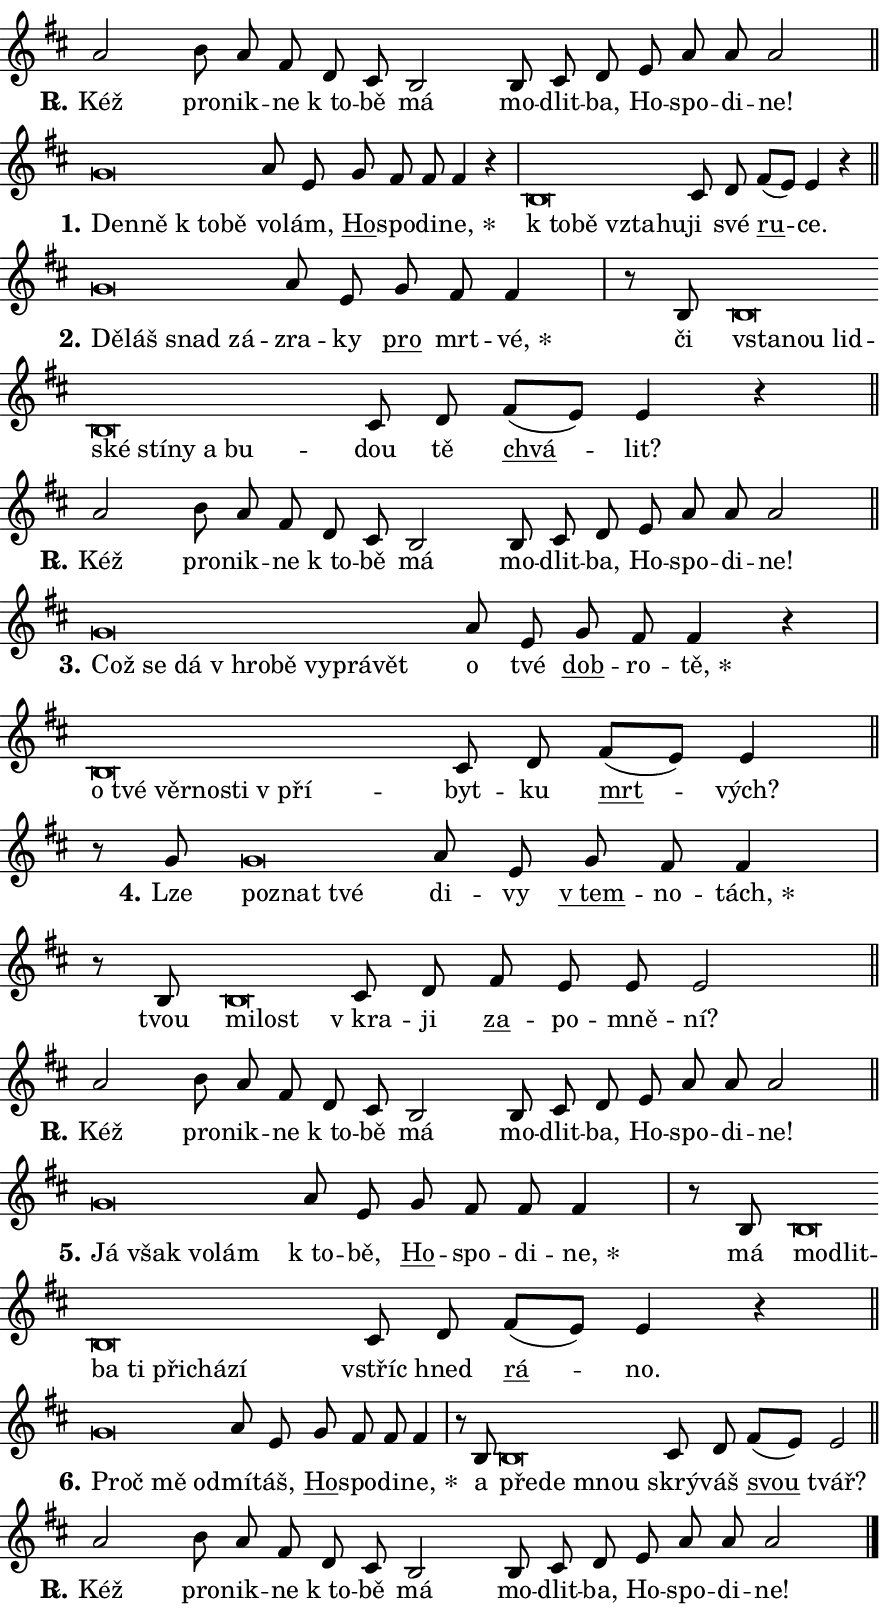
\version "2.24.0"
\header { tagline = "" }
\paper {
  indent = 0\cm
  top-margin = 0\cm
  right-margin = 0.13\cm % to fit lyric hyphens
  bottom-margin = 0\cm
  left-margin = 0\cm
  paper-width = 15\cm
  page-breaking = #ly:one-page-breaking
  system-system-spacing.basic-distance = #11
  score-system-spacing.basic-distance = #11
  ragged-last = ##f
}


%% Author: Thomas Morley
%% https://lists.gnu.org/archive/html/lilypond-user/2020-05/msg00002.html
#(define (line-position grob)
"Returns position of @var[grob} in current system:
   @code{'start}, if at first time-step
   @code{'end}, if at last time-step
   @code{'middle} otherwise
"
  (let* ((col (ly:item-get-column grob))
         (ln (ly:grob-object col 'left-neighbor))
         (rn (ly:grob-object col 'right-neighbor))
         (col-to-check-left (if (ly:grob? ln) ln col))
         (col-to-check-right (if (ly:grob? rn) rn col))
         (break-dir-left
           (and
             (ly:grob-property col-to-check-left 'non-musical #f)
             (ly:item-break-dir col-to-check-left)))
         (break-dir-right
           (and
             (ly:grob-property col-to-check-right 'non-musical #f)
             (ly:item-break-dir col-to-check-right))))
        (cond ((eqv? 1 break-dir-left) 'start)
              ((eqv? -1 break-dir-right) 'end)
              (else 'middle))))

#(define (tranparent-at-line-position vctor)
  (lambda (grob)
  "Relying on @code{line-position} select the relevant enry from @var{vctor}.
Used to determine transparency,"
    (case (line-position grob)
      ((end) (not (vector-ref vctor 0)))
      ((middle) (not (vector-ref vctor 1)))
      ((start) (not (vector-ref vctor 2))))))

noteHeadBreakVisibility =
#(define-music-function (break-visibility)(vector?)
"Makes @code{NoteHead}s transparent relying on @var{break-visibility}"
#{
  \override NoteHead.transparent =
    #(tranparent-at-line-position break-visibility)
#})

#(define delete-ledgers-for-transparent-note-heads
  (lambda (grob)
    "Reads whether a @code{NoteHead} is transparent.
If so this @code{NoteHead} is removed from @code{'note-heads} from
@var{grob}, which is supposed to be @code{LedgerLineSpanner}.
As a result ledgers are not printed for this @code{NoteHead}"
    (let* ((nhds-array (ly:grob-object grob 'note-heads))
           (nhds-list
             (if (ly:grob-array? nhds-array)
                 (ly:grob-array->list nhds-array)
                 '()))
           ;; Relies on the transparent-property being done before
           ;; Staff.LedgerLineSpanner.after-line-breaking is executed.
           ;; This is fragile ...
           (to-keep
             (remove
               (lambda (nhd)
                 (ly:grob-property nhd 'transparent #f))
               nhds-list)))
      ;; TODO find a better method to iterate over grob-arrays, similiar
      ;; to filter/remove etc for lists
      ;; For now rebuilt from scratch
      (set! (ly:grob-object grob 'note-heads)  '())
      (for-each
        (lambda (nhd)
          (ly:pointer-group-interface::add-grob grob 'note-heads nhd))
        to-keep))))

squashNotes = {
  \override NoteHead.X-extent = #'(-0.2 . 0.2)
  \override NoteHead.Y-extent = #'(-0.75 . 0)
  \override NoteHead.stencil =
    #(lambda (grob)
       (let ((pos (ly:grob-property grob 'staff-position)))
         (begin
           (if (< pos -7) (display "ERROR: Lower brevis then expected\n") (display ""))
           (if (<= pos -6) ly:text-interface::print ly:note-head::print))))
}
unSquashNotes = {
  \revert NoteHead.X-extent
  \revert NoteHead.Y-extent
  \revert NoteHead.stencil
}

hideNotes = \noteHeadBreakVisibility #begin-of-line-visible
unHideNotes = \noteHeadBreakVisibility #all-visible

% work-around for resetting accidentals
% https://lilypond.org/doc/v2.23/Documentation/notation/displaying-rhythms#unmetered-music
cadenzaMeasure = {
  \cadenzaOff
  \partial 1024 s1024
  \cadenzaOn
}

#(define-markup-command (accent layout props text) (markup?)
  "Underline accented syllable"
  (interpret-markup layout props
    #{\markup \override #'(offset . 4.3) \underline { #text }#}))

responsum = \markup \concat {
  "R" \hspace #-1.05 \path #0.1 #'((moveto 0 0.07) (lineto 0.9 0.8)) \hspace #0.05 "."
}

spaceSize = #0.6828661417322834 % exact space size for TeX Gyre Schola

\layout {
  \context {
    \Staff
    \remove "Time_signature_engraver"
    \override LedgerLineSpanner.after-line-breaking = #delete-ledgers-for-transparent-note-heads
  }
  \context {
    \Lyrics {
      \override LyricSpace.minimum-distance = \spaceSize
      \override LyricText.font-name = #"TeX Gyre Schola"
      \override LyricText.font-size = 1
      \override StanzaNumber.font-name = #"TeX Gyre Schola Bold"
      \override StanzaNumber.font-size = 1
    }
  }
  \context {
    \Score 
    \override NoteHead.text =
      #(lambda (grob) 
        (let ((pos (ly:grob-property grob 'staff-position)))
          #{\markup {
            \combine
              \halign #-0.55 \raise #(if (= pos -6) 0 0.5) \override #'(thickness . 2) \draw-line #'(3.2 . 0)
              \musicglyph "noteheads.sM1"
          }#}))
  }
}

% magnetic-lyrics.ily
%
%   written by
%     Jean Abou Samra <jean@abou-samra.fr>
%     Werner Lemberg <wl@gnu.org>
%
%   adapted by
%     Jiri Hon <jiri.hon@gmail.com>
%
% Version 2022-Apr-15

% https://www.mail-archive.com/lilypond-user@gnu.org/msg149350.html

#(define (Left_hyphen_pointer_engraver context)
   "Collect syllable-hyphen-syllable occurrences in lyrics and store
them in properties.  This engraver only looks to the left.  For
example, if the lyrics input is @code{foo -- bar}, it does the
following.

@itemize @bullet
@item
Set the @code{text} property of the @code{LyricHyphen} grob between
@q{foo} and @q{bar} to @code{foo}.

@item
Set the @code{left-hyphen} property of the @code{LyricText} grob with
text @q{foo} to the @code{LyricHyphen} grob between @q{foo} and
@q{bar}.
@end itemize

Use this auxiliary engraver in combination with the
@code{lyric-@/text::@/apply-@/magnetic-@/offset!} hook."
   (let ((hyphen #f)
         (text #f))
     (make-engraver
      (acknowledgers
       ((lyric-syllable-interface engraver grob source-engraver)
        (set! text grob)))
      (end-acknowledgers
       ((lyric-hyphen-interface engraver grob source-engraver)
        ;(when (not (grob::has-interface grob 'lyric-space-interface))
          (set! hyphen grob)));)
      ((stop-translation-timestep engraver)
       (when (and text hyphen)
         (ly:grob-set-object! text 'left-hyphen hyphen))
       (set! text #f)
       (set! hyphen #f)))))

#(define (lyric-text::apply-magnetic-offset! grob)
   "If the space between two syllables is less than the value in
property @code{LyricText@/.details@/.squash-threshold}, move the right
syllable to the left so that it gets concatenated with the left
syllable.

Use this function as a hook for
@code{LyricText@/.after-@/line-@/breaking} if the
@code{Left_@/hyphen_@/pointer_@/engraver} is active."
   (let ((hyphen (ly:grob-object grob 'left-hyphen #f)))
     (when hyphen
       (let ((left-text (ly:spanner-bound hyphen LEFT)))
         (when (grob::has-interface left-text 'lyric-syllable-interface)
           (let* ((common (ly:grob-common-refpoint grob left-text X))
                  (this-x-ext (ly:grob-extent grob common X))
                  (left-x-ext
                   (begin
                     ;; Trigger magnetism for left-text.
                     (ly:grob-property left-text 'after-line-breaking)
                     (ly:grob-extent left-text common X)))
                  ;; `delta` is the gap width between two syllables.
                  (delta (- (interval-start this-x-ext)
                            (interval-end left-x-ext)))
                  (details (ly:grob-property grob 'details))
                  (threshold (assoc-get 'squash-threshold details 0.2)))
             (when (< delta threshold)
               (let* (;; We have to manipulate the input text so that
                      ;; ligatures crossing syllable boundaries are not
                      ;; disabled.  For languages based on the Latin
                      ;; script this is essentially a beautification.
                      ;; However, for non-Western scripts it can be a
                      ;; necessity.
                      (lt (ly:grob-property left-text 'text))
                      (rt (ly:grob-property grob 'text))
                      (is-space (grob::has-interface hyphen 'lyric-space-interface))
                      (space (if is-space " " ""))
                      (extra-delta (if is-space spaceSize 0))
                      ;; Append new syllable.
                      (ltrt-space (if (and (string? lt) (string? rt))
                                (string-append lt space rt)
                                (make-concat-markup (list lt space rt))))
                      ;; Right-align `ltrt` to the right side.
                      (ltrt-space-markup (grob-interpret-markup
                               grob
                               (make-translate-markup
                                (cons (interval-length this-x-ext) 0)
                                (make-right-align-markup ltrt-space)))))
                 (begin
                   ;; Don't print `left-text`.
                   (ly:grob-set-property! left-text 'stencil #f)
                   ;; Set text and stencil (which holds all collected
                   ;; syllables so far) and shift it to the left.
                   (ly:grob-set-property! grob 'text ltrt-space)
                   (ly:grob-set-property! grob 'stencil ltrt-space-markup)
                   (ly:grob-translate-axis! grob (- (- delta extra-delta)) X))))))))))


#(define (lyric-hyphen::displace-bounds-first grob)
   ;; Make very sure this callback isn't triggered too early.
   (let ((left (ly:spanner-bound grob LEFT))
         (right (ly:spanner-bound grob RIGHT)))
     (ly:grob-property left 'after-line-breaking)
     (ly:grob-property right 'after-line-breaking)
     (ly:lyric-hyphen::print grob)))

squashThreshold = #0.4

\layout {
  \context {
    \Lyrics
    \consists #Left_hyphen_pointer_engraver
    \override LyricText.after-line-breaking =
      #lyric-text::apply-magnetic-offset!
    \override LyricHyphen.stencil = #lyric-hyphen::displace-bounds-first
    \override LyricText.details.squash-threshold = \squashThreshold
    \override LyricHyphen.minimum-distance = 0
    \override LyricHyphen.minimum-length = \squashThreshold
  }
}

squashText = \override LyricText.details.squash-threshold = 9999
unSquashText = \override LyricText.details.squash-threshold = \squashThreshold

leftText = \override LyricText.self-alignment-X = #LEFT
unLeftText = \revert LyricText.self-alignment-X

starOffset = #(lambda (grob) 
                (let ((x_offset (ly:self-alignment-interface::aligned-on-x-parent grob)))
                  (if (= x_offset 0) 0 (+ x_offset 1.2))))

star = #(define-music-function (syllable)(string?)
"Append star separator at the end of a syllable"
#{
  \once \override LyricText.X-offset = #starOffset
  \lyricmode { \markup {
    #syllable
    \override #'((font-name . "TeX Gyre Schola Bold")) \hspace #0.2 \lower #0.65 \larger "*"
  } }
#})

starAccent = #(define-music-function (syllable)(string?)
"Append star separator at the end of a syllable and make accent"
#{
  \once \override LyricText.X-offset = #starOffset
  \lyricmode { \markup {
    \accent #syllable
    \override #'((font-name . "TeX Gyre Schola Bold")) \hspace #0.2 \lower #0.65 \larger "*"
  } }
#})

breath = #(define-music-function (syllable)(string?)
"Append breathing indicator at the end of a syllable"
#{
  \lyricmode { \markup { #syllable "+" } }
#})

optionalBreath = #(define-music-function (syllable)(string?)
"Append optional breathing indicator at the end of a syllable"
#{
  \lyricmode { \markup { #syllable "(+)" } }
#})


\score {
    <<
        \new Voice = "melody" { \cadenzaOn \key d \major \relative { a'2 b8 a fis \bar "" d cis b2 \bar "" b8 cis d \bar "" e a a a2 \cadenzaMeasure \bar "||" \break } }
        \new Lyrics \lyricsto "melody" { \lyricmode { \set stanza = \responsum
Kéž pro -- nik -- ne "k to" -- bě má mo -- dlit -- ba, Ho -- spo -- di -- ne! } }
    >>
    \layout {}
}

\score {
    <<
        \new Voice = "melody" { \cadenzaOn \key d \major \relative { \squashNotes g'\breve*1/16 \hideNotes \breve*1/16 \bar "" \breve*1/16 \breve*1/16 \bar "" \unHideNotes \unSquashNotes a8 e \bar "" g fis fis fis4 r \cadenzaMeasure \bar "|" \squashNotes b,\breve*1/16 \hideNotes \breve*1/16 \bar "" \breve*1/16 \breve*1/16 \bar "" \unHideNotes \unSquashNotes cis8 d \bar "" fis[( e)] e4 r \cadenzaMeasure \bar "||" \break } }
        \new Lyrics \lyricsto "melody" { \lyricmode { \set stanza = "1."
\leftText Den -- \squashText ně "k to" -- bě \unLeftText \unSquashText vo -- lám, \markup \accent Ho -- spo -- di -- \star ne, \leftText "k to" -- \squashText bě vzta -- hu -- \unLeftText \unSquashText ji své \markup \accent ru -- ce. } }
    >>
    \layout {}
}

\score {
    <<
        \new Voice = "melody" { \cadenzaOn \key d \major \relative { \squashNotes g'\breve*1/16 \hideNotes \breve*1/16 \bar "" \breve*1/16 \breve*1/16 \bar "" \unHideNotes \unSquashNotes a8 e \bar "" g fis fis4 \cadenzaMeasure \bar "|" r8 b,8 \squashNotes b\breve*1/16 \hideNotes \breve*1/16 \bar "" \breve*1/16 \bar "" \breve*1/16 \bar "" \breve*1/16 \bar "" \breve*1/16 \bar "" \breve*1/16 \breve*1/16 \bar "" \unHideNotes \unSquashNotes cis8 d \bar "" fis[( e)] e4 r \cadenzaMeasure \bar "||" \break } }
        \new Lyrics \lyricsto "melody" { \lyricmode { \set stanza = "2."
\leftText Dě -- \squashText láš snad zá -- \unLeftText \unSquashText zra -- ky \markup \accent pro mrt -- \star vé, či \leftText vsta -- \squashText nou lid -- ské stí -- ny a bu -- \unLeftText \unSquashText dou tě \markup \accent chvá -- lit? } }
    >>
    \layout {}
}

\score {
    <<
        \new Voice = "melody" { \cadenzaOn \key d \major \relative { a'2 b8 a fis \bar "" d cis b2 \bar "" b8 cis d \bar "" e a a a2 \cadenzaMeasure \bar "||" \break } }
        \new Lyrics \lyricsto "melody" { \lyricmode { \set stanza = \responsum
Kéž pro -- nik -- ne "k to" -- bě má mo -- dlit -- ba, Ho -- spo -- di -- ne! } }
    >>
    \layout {}
}

\score {
    <<
        \new Voice = "melody" { \cadenzaOn \key d \major \relative { \squashNotes g'\breve*1/16 \hideNotes \breve*1/16 \bar "" \breve*1/16 \bar "" \breve*1/16 \bar "" \breve*1/16 \bar "" \breve*1/16 \bar "" \breve*1/16 \breve*1/16 \bar "" \unHideNotes \unSquashNotes a8 e \bar "" g fis fis4 r \cadenzaMeasure \bar "|" \squashNotes b,\breve*1/16 \hideNotes \breve*1/16 \bar "" \breve*1/16 \bar "" \breve*1/16 \bar "" \breve*1/16 \breve*1/16 \bar "" \unHideNotes \unSquashNotes cis8 d \bar "" fis[( e)] e4 \cadenzaMeasure \bar "||" \break } }
        \new Lyrics \lyricsto "melody" { \lyricmode { \set stanza = "3."
\leftText Což \squashText se dá "v hro" -- bě vy -- prá -- vět \unLeftText \unSquashText o tvé \markup \accent dob -- ro -- \star tě, \leftText o \squashText tvé věr -- no -- sti "v pří" -- \unLeftText \unSquashText byt -- ku \markup \accent mrt -- vých? } }
    >>
    \layout {}
}

\score {
    <<
        \new Voice = "melody" { \cadenzaOn \key d \major \relative { r8 g'8 \squashNotes g\breve*1/16 \hideNotes \breve*1/16 \breve*1/16 \bar "" \unHideNotes \unSquashNotes a8 e \bar "" g fis fis4 \cadenzaMeasure \bar "|" r8 b,8 \squashNotes b\breve*1/16 \hideNotes \breve*1/16 \bar "" \unHideNotes \unSquashNotes cis8 d \bar "" fis e e e2 \cadenzaMeasure \bar "||" \break } }
        \new Lyrics \lyricsto "melody" { \lyricmode { \set stanza = "4."
Lze \leftText po -- \squashText znat tvé \unLeftText \unSquashText di -- vy \markup \accent "v tem" -- no -- \star tách, tvou \leftText mi -- \squashText lost \unLeftText \unSquashText "v kra" -- ji \markup \accent za -- po -- mně -- ní? } }
    >>
    \layout {}
}

\score {
    <<
        \new Voice = "melody" { \cadenzaOn \key d \major \relative { a'2 b8 a fis \bar "" d cis b2 \bar "" b8 cis d \bar "" e a a a2 \cadenzaMeasure \bar "||" \break } }
        \new Lyrics \lyricsto "melody" { \lyricmode { \set stanza = \responsum
Kéž pro -- nik -- ne "k to" -- bě má mo -- dlit -- ba, Ho -- spo -- di -- ne! } }
    >>
    \layout {}
}

\score {
    <<
        \new Voice = "melody" { \cadenzaOn \key d \major \relative { \squashNotes g'\breve*1/16 \hideNotes \breve*1/16 \bar "" \breve*1/16 \breve*1/16 \bar "" \unHideNotes \unSquashNotes a8 e \bar "" g fis fis fis4 \cadenzaMeasure \bar "|" r8 b,8 \squashNotes b\breve*1/16 \hideNotes \breve*1/16 \bar "" \breve*1/16 \bar "" \breve*1/16 \bar "" \breve*1/16 \bar "" \breve*1/16 \breve*1/16 \bar "" \unHideNotes \unSquashNotes cis8 d \bar "" fis[( e)] e4 r \cadenzaMeasure \bar "||" \break } }
        \new Lyrics \lyricsto "melody" { \lyricmode { \set stanza = "5."
\leftText Já \squashText však vo -- lám \unLeftText \unSquashText "k to" -- bě, \markup \accent Ho -- spo -- di -- \star ne, má \leftText mo -- \squashText dlit -- ba ti při -- chá -- zí \unLeftText \unSquashText vstříc hned \markup \accent rá -- no. } }
    >>
    \layout {}
}

\score {
    <<
        \new Voice = "melody" { \cadenzaOn \key d \major \relative { \squashNotes g'\breve*1/16 \hideNotes \breve*1/16 \breve*1/16 \bar "" \unHideNotes \unSquashNotes a8 e \bar "" g fis fis fis4 \cadenzaMeasure \bar "|" r8 b,8 \squashNotes b\breve*1/16 \hideNotes \breve*1/16 \breve*1/16 \bar "" \unHideNotes \unSquashNotes cis8 d \bar "" fis[( e)] e2 \cadenzaMeasure \bar "||" \break } }
        \new Lyrics \lyricsto "melody" { \lyricmode { \set stanza = "6."
\leftText Proč \squashText mě od -- \unLeftText \unSquashText mí -- táš, \markup \accent Ho -- spo -- di -- \star ne, a \leftText pře -- \squashText de mnou \unLeftText \unSquashText skrý -- váš \markup \accent svou tvář? } }
    >>
    \layout {}
}

\score {
    <<
        \new Voice = "melody" { \cadenzaOn \key d \major \relative { a'2 b8 a fis \bar "" d cis b2 \bar "" b8 cis d \bar "" e a a a2 \cadenzaMeasure \bar "||" \break } \bar "|." }
        \new Lyrics \lyricsto "melody" { \lyricmode { \set stanza = \responsum
Kéž pro -- nik -- ne "k to" -- bě má mo -- dlit -- ba, Ho -- spo -- di -- ne! } }
    >>
    \layout {}
}
